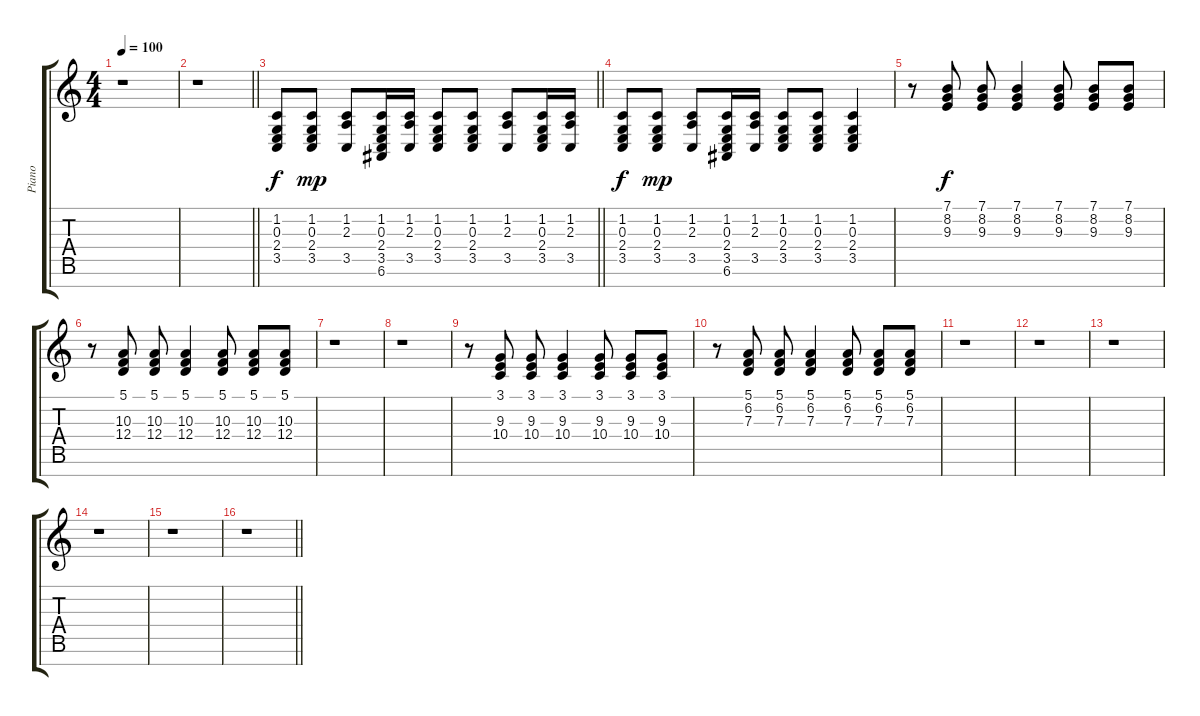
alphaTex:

\track ("Piano" "Piano") {instrument acousticgrandpiano}
\staff {score tabs}
\tuning (E4 B3 G3 D3 A2 E2 B1) {hide}
\ts (4 4)
\tempo 100
\clef g2
\ks c
r.1{dy mp} |
\barLineRight lightlight
r.1 |
\barLineRight lightlight
(1.2 0.3 2.4 3.5).8{dy f} (1.2 0.3 2.4 3.5).8{dy mp} (1.2 2.3 3.5).8 (1.2 0.3 2.4 3.5 6.6).16 (1.2 2.3 3.5).16 (1.2 0.3 2.4 3.5).8 (1.2 0.3 2.4 3.5).8 (1.2 2.3 3.5).8 (1.2 0.3 2.4 3.5).16 (1.2 2.3 3.5).16 |
(1.2 0.3 2.4 3.5).8{dy f} (1.2 0.3 2.4 3.5).8{dy mp} (1.2 2.3 3.5).8 (1.2 0.3 2.4 3.5 6.6).16 (1.2 2.3 3.5).16 (1.2 0.3 2.4 3.5).8 (1.2 0.3 2.4 3.5).8 (1.2 0.3 2.4 3.5).4 |
r.8 (7.1 8.2 9.3).8{dy f} (7.1 8.2 9.3).8 (7.1 8.2 9.3).4 (7.1 8.2 9.3).8 (7.1 8.2 9.3).8 (7.1 8.2 9.3).8 |
r.8 (5.1 10.3 12.4).8 (5.1 10.3 12.4).8 (5.1 10.3 12.4).4 (5.1 10.3 12.4).8 (5.1 10.3 12.4).8 (5.1 10.3 12.4).8 |
r.1 |
r.1 |
r.8 (3.1 9.3 10.4).8 (3.1 9.3 10.4).8 (3.1 9.3 10.4).4 (3.1 9.3 10.4).8 (3.1 9.3 10.4).8 (3.1 9.3 10.4).8 |
r.8 (5.1 6.2 7.3).8 (5.1 6.2 7.3).8 (5.1 6.2 7.3).4 (5.1 6.2 7.3).8 (5.1 6.2 7.3).8 (5.1 6.2 7.3).8 |
r.1 |
r.1 |
r.1 |
r.1 |
r.1 |
\barLineRight lightlight
r.1
